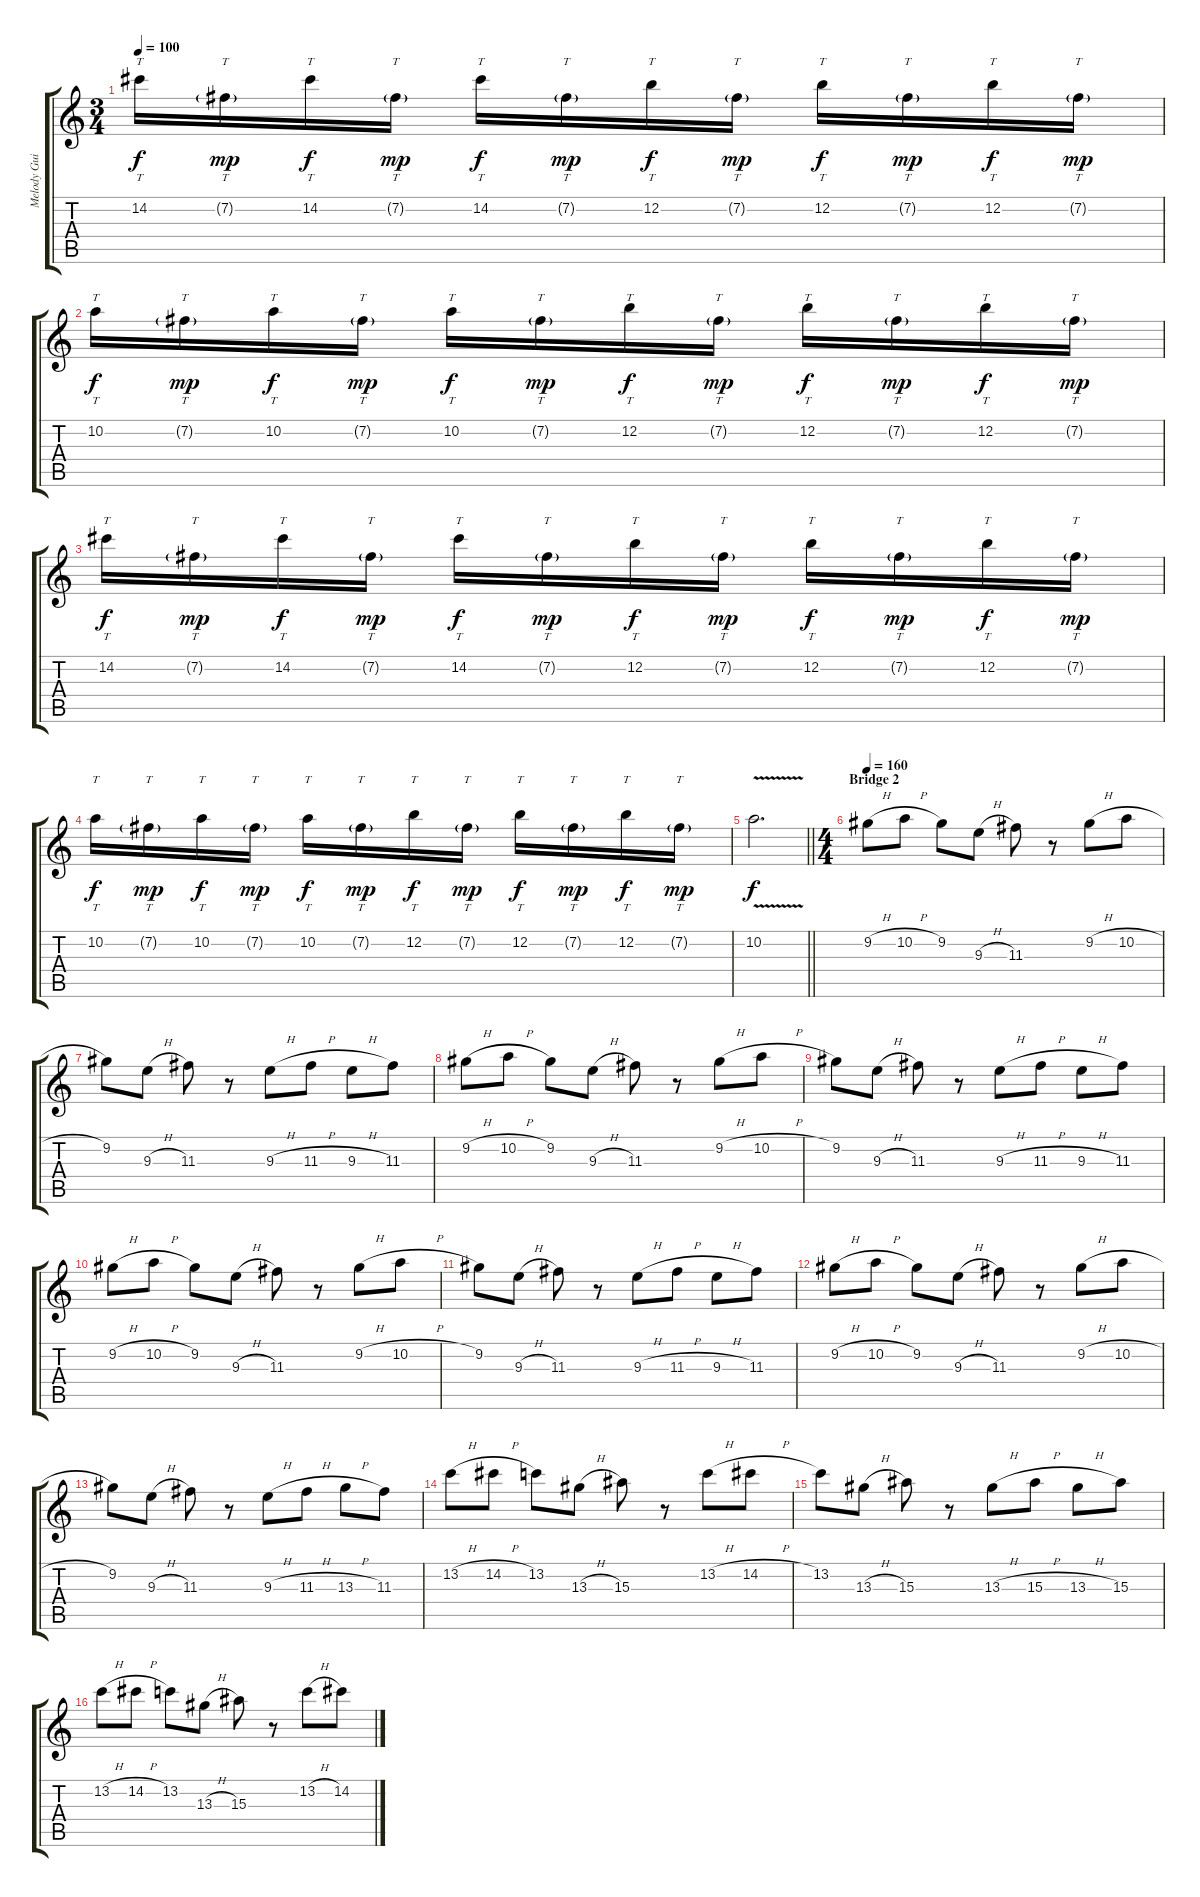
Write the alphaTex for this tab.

\track ("Melody Guitar" "Melody Gui") {instrument distortionguitar}
\staff {score tabs}
\tuning (E4 B3 G3 D3 A2 D2) {hide}
\ts (3 4)
\tempo 100
\clef g2
\ks c
14.2.16{tt dy f} 7.2{g}.16{tt dy mp} 14.2.16{tt dy f} 7.2{g}.16{tt dy mp} 14.2.16{tt dy f} 7.2{g}.16{tt dy mp} 12.2.16{tt dy f} 7.2{g}.16{tt dy mp} 12.2.16{tt dy f} 7.2{g}.16{tt dy mp} 12.2.16{tt dy f} 7.2{g}.16{tt dy mp} |
10.2.16{tt dy f} 7.2{g}.16{tt dy mp} 10.2.16{tt dy f} 7.2{g}.16{tt dy mp} 10.2.16{tt dy f} 7.2{g}.16{tt dy mp} 12.2.16{tt dy f} 7.2{g}.16{tt dy mp} 12.2.16{tt dy f} 7.2{g}.16{tt dy mp} 12.2.16{tt dy f} 7.2{g}.16{tt dy mp} |
14.2.16{tt dy f} 7.2{g}.16{tt dy mp} 14.2.16{tt dy f} 7.2{g}.16{tt dy mp} 14.2.16{tt dy f} 7.2{g}.16{tt dy mp} 12.2.16{tt dy f} 7.2{g}.16{tt dy mp} 12.2.16{tt dy f} 7.2{g}.16{tt dy mp} 12.2.16{tt dy f} 7.2{g}.16{tt dy mp} |
10.2.16{tt dy f} 7.2{g}.16{tt dy mp} 10.2.16{tt dy f} 7.2{g}.16{tt dy mp} 10.2.16{tt dy f} 7.2{g}.16{tt dy mp} 12.2.16{tt dy f} 7.2{g}.16{tt dy mp} 12.2.16{tt dy f} 7.2{g}.16{tt dy mp} 12.2.16{tt dy f} 7.2{g}.16{tt dy mp} |
\barLineRight lightlight
10.2{v}.2{d dy f} |
\ts (4 4)
\section ("" "Bridge 2")
\tempo 160
9.2{h}.8 10.2{h}.8 9.2.8 9.3{h}.8 11.3.8 r.8 9.2{h}.8 10.2{h}.8 |
9.2.8 9.3{h}.8 11.3.8 r.8 9.3{h}.8 11.3{h}.8 9.3{h}.8 11.3.8 |
9.2{h}.8 10.2{h}.8 9.2.8 9.3{h}.8 11.3.8 r.8 9.2{h}.8 10.2{h}.8 |
9.2.8 9.3{h}.8 11.3.8 r.8 9.3{h}.8 11.3{h}.8 9.3{h}.8 11.3.8 |
9.2{h}.8 10.2{h}.8 9.2.8 9.3{h}.8 11.3.8 r.8 9.2{h}.8 10.2{h}.8 |
9.2.8 9.3{h}.8 11.3.8 r.8 9.3{h}.8 11.3{h}.8 9.3{h}.8 11.3.8 |
9.2{h}.8 10.2{h}.8 9.2.8 9.3{h}.8 11.3.8 r.8 9.2{h}.8 10.2{h}.8 |
9.2.8 9.3{h}.8 11.3.8 r.8 9.3{h}.8 11.3{h}.8 13.3{h}.8 11.3.8 |
13.2{h}.8 14.2{h}.8 13.2.8 13.3{h}.8 15.3.8 r.8 13.2{h}.8 14.2{h}.8 |
13.2.8 13.3{h}.8 15.3.8 r.8 13.3{h}.8 15.3{h}.8 13.3{h}.8 15.3.8 |
13.2{h}.8 14.2{h}.8 13.2.8 13.3{h}.8 15.3.8 r.8 13.2{h}.8 14.2{h}.8
